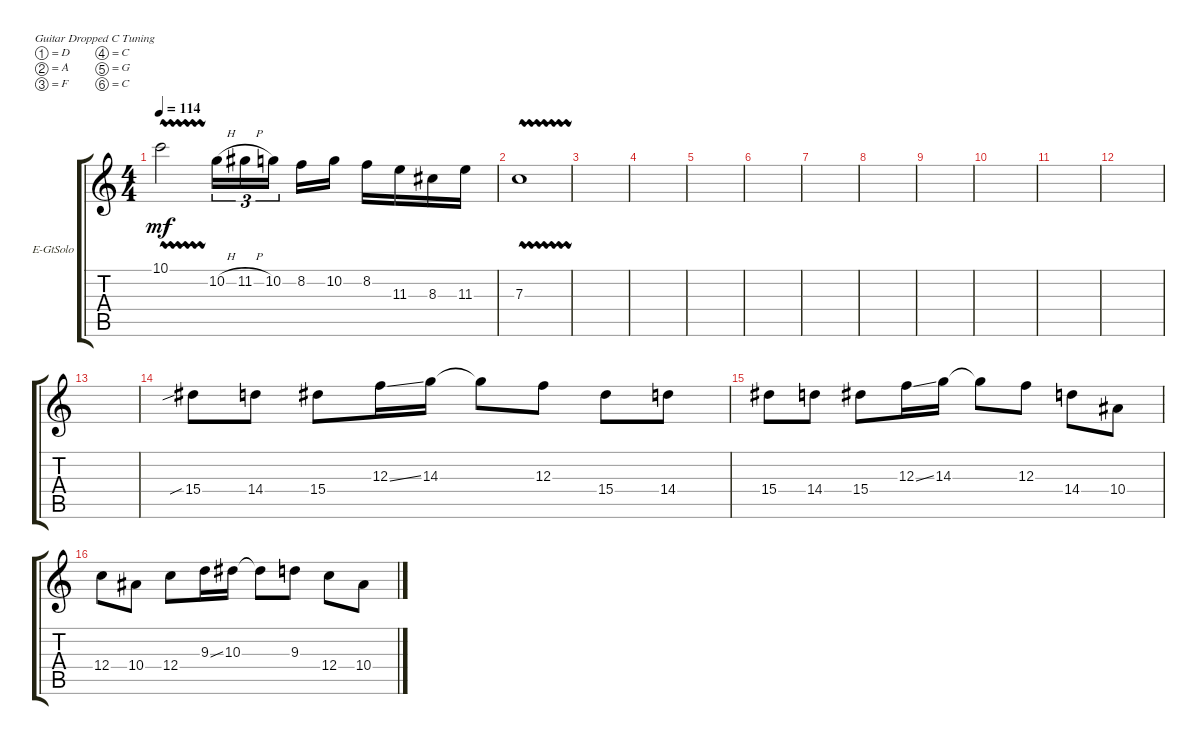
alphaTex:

\defaultSystemsLayout 4
\bracketExtendMode groupsimilarinstruments
\firstSystemTrackNameOrientation horizontal
\otherSystemsTrackNameOrientation horizontal
\track ("Guitar Solo" "E-GtSolo") {instrument distortionguitar}
\staff {score tabs}
\tuning (D4 A3 F3 C3 G2 C2)
\ts (4 4)
\tempo 114
\clef g2
\ks c
10.1{vw}.2{dy mf} 10.2{h}.16{tu (3 2)} 11.2{h}.16{tu (3 2)} 10.2.16{tu (3 2)} 8.2.16 10.2.16 8.2.16 11.3.16 8.3.16 11.3.16 |
7.3{vw}.1 |
|
|
|
|
|
|
|
|
|
|
|
15.4{sib}.8 14.4.8 15.4.8 12.3{ss}.16 14.3.16 14.3{t}.8 12.3.8 15.4.8 14.4.8 |
15.4.8 14.4.8 15.4.8 12.3{ss}.16 14.3.16 14.3{t}.8 12.3.8 14.4.8 10.4.8 |
12.4.8 10.4.8 12.4.8 9.3{ss}.16 10.3.16 10.3{t}.8 9.3.8 12.4.8 10.4.8
